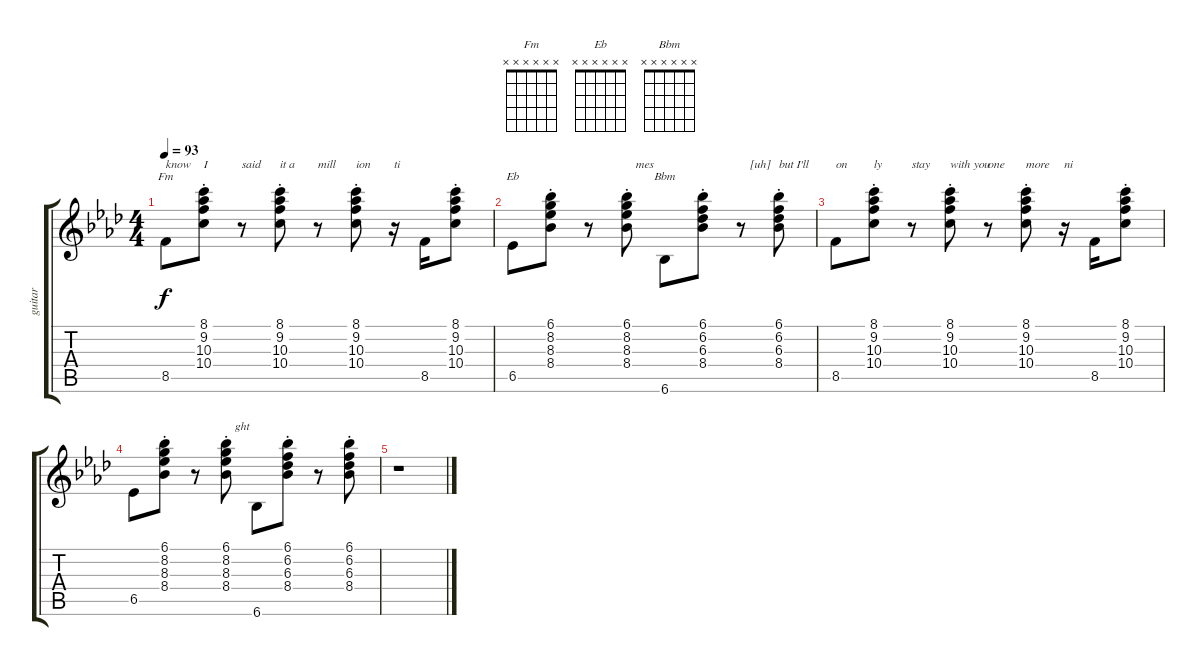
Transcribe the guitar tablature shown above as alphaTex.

\track ("guitar" "guitar") {instrument electricguitarjazz}
\staff {score tabs}
\tuning (E4 B3 G3 D3 A2 E2) {hide}
\chord ("Fm" x x x x x x)
\chord ("Eb" x x x x x x)
\chord ("Bbm" x x x x x x)
\ts (4 4)
\tempo 93
\clef g2
\ks fminor
8.5.8{ch "Fm" txt "know" dy f} (8.1{st} 9.2{st} 10.3{st} 10.4{st}).8{txt "I"} r.8{txt "said"} (8.1{st} 9.2{st} 10.3{st} 10.4{st}).8{txt "it a"} r.8{txt "mill"} (8.1{st} 9.2{st} 10.3{st} 10.4{st}).8{txt "ion"} r.16{txt "ti"} 8.5.16 (8.1{st} 9.2{st} 10.3{st} 10.4{st}).8 |
6.5.8{ch "Eb"} (6.1{st} 8.2{st} 8.3{st} 8.4{st}).8 r.8 (6.1{st} 8.2{st} 8.3{st} 8.4{st}).8{txt "   mes"} 6.6.8{ch "Bbm"} (6.1{st} 6.2{st} 6.3{st} 8.4{st}).8 r.8{txt "   [uh]"} (6.1{st} 6.2{st} 6.3{st} 8.4{st}).8{txt "but I'll"} |
8.5.8{txt "on"} (8.1{st} 9.2{st} 10.3{st} 10.4{st}).8{txt "ly"} r.8{txt "stay"} (8.1{st} 9.2{st} 10.3{st} 10.4{st}).8{txt "with you"} r.8{txt "one"} (8.1{st} 9.2{st} 10.3{st} 10.4{st}).8{txt "more"} r.16{txt "ni"} 8.5.16 (8.1{st} 9.2{st} 10.3{st} 10.4{st}).8 |
6.5.8 (6.1{st} 8.2{st} 8.3{st} 8.4{st}).8 r.8 (6.1{st} 8.2{st} 8.3{st} 8.4{st}).8{txt "   ght"} 6.6.8 (6.1{st} 6.2{st} 6.3{st} 8.4{st}).8 r.8 (6.1{st} 6.2{st} 6.3{st} 8.4{st}).8 |
r.1
